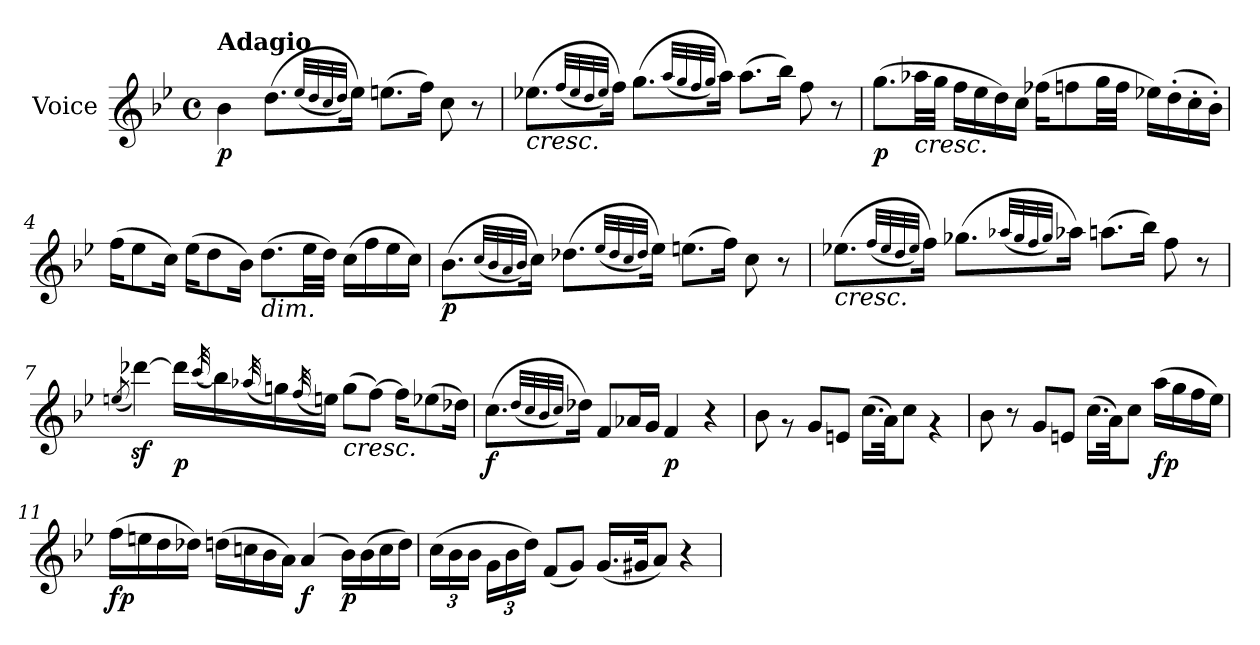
**kern	**dynam
*part1	*part1
*staff1	*staff1
*I"Voice	*
*I'V	*
*clefG2	*
*k[b-e-]	*
*M4/4	*
*met(c)	*
*MM36	*
=1	=1
!LO:TX:a:B:t=Adagio	!
!	!LO:DY:b
4b-\	p
(>8.dd\L	.
(<32qee-/LLL	.
32qdd/	.
32qcc/	.
32qdd/JJJ)	.
16ee-\Jk)	.
(>8.een\L	.
16ff\Jk)	.
8cc\	.
8r	.
=2	=2
!LO:TX:b:i:t=cresc.	!
(>8.ee-X\L	.
(<32qff/LLL	.
32qee-/	.
32qdd/	.
32qee-/JJJ)	.
16ff\Jk)	.
(>8.gg\L	.
(<32qaa/LLL	.
32qgg/	.
32qff/	.
32qgg/JJJ)	.
16aa\Jk)	.
(>8.aa\L	.
16bb-\Jk)	.
8ff\	.
8r	.
!!LO:LB:g=z
=3	=3
!	!LO:DY:b
(>8.gg\L	p
!LO:TX:b:i:t=cresc.	!
32aa-X\LL	.
32gg\JJJ	.
16ff\LL	.
16ee-\	.
16dd\)	.
16cc\JJ	.
(>16ff-Xi\KL	.
8ff\	.
32gg\LL	.
32ff\JJJ	.
16ee-X\LL)	.
(>16dd'\	.
16cc'\	.
16b-'\JJ)	.
!!LO:LB:g=z
=4	=4
(>16ff\KL	.
8ee-\	.
16cc\Jk)	.
(>16ee-\KL	.
8dd\	.
16b-\Jk)	.
!LO:TX:b:i:t=dim.	!
(>8.dd\L	.
32ee-\LL	.
32dd\JJJ)	.
(>16cc\LL	.
16ff\	.
16ee-\	.
16cc\JJ)	.
=5	=5
!	!LO:DY:b
(>8.b-\L	p
(<32qcc/LLL	.
32qb-/	.
32qa/	.
32qb-/JJJ)	.
16cc\Jk)	.
(>8.dd-X\L	.
(<32qee-/LLL	.
32qdd-/	.
32qcc/	.
32qdd-/JJJ)	.
16ee-\Jk)	.
(>8.een\L	.
16ff\Jk)	.
8cc\	.
8r	.
!!LO:LB:g=z
=6	=6
!LO:TX:b:i:t=cresc.	!
(>8.ee-X\L	.
(<32qff/LLL	.
32qee-/	.
32qdd/	.
32qee-/JJJ)	.
16ff\Jk)	.
(>8.gg-X\L	.
(<32qaa-X/LLL	.
32qgg-/	.
32qff/	.
32qgg-/JJJ)	.
16aa-X\Jk)	.
(>8.aan\L	.
16bb-\Jk)	.
8ff\	.
8r	.
!!LO:LB:g=z
=7	=7
(<8qeen/	.
[4ddd-Xz<\)	.
!	!LO:DY:b
16ddd-\LL]	p
(<32qccc/	.
16bb-\)	.
(<32qaa-X/	.
16ggn\)	.
(<32qff/	.
16een\JJ)	.
!LO:TX:b:i:t=cresc.	!
(>8gg\L	.
[8ff\J)	.
16ff\KL]	.
(>8ee-X\	.
16dd-X\Jk)	.
=8	=8
!	!LO:DY:b
(>8.cc\L	f
(<32qdd/LLL	.
32qcc/	.
32qb-/	.
32qcc/JJJ)	.
16dd-X\Jk)	.
8f/L	.
16a-X/L	.
16g/JJ	.
!	!LO:DY:b
4f/	p
4r	.
!!LO:LB:g=z
=9	=9
8b-\	.
8rg	.
8g/L	.
8en/J	.
(>16.cc\LL	.
32a\JK)	.
8cc\J	.
4rg	.
=10	=10
8b-\	.
8r	.
8g/L	.
8en/J	.
(>16.cc\LL	.
32a\JK)	.
8cc\J	.
!	!LO:DY:b
(>16aa\LL	fp
16gg\	.
16ff\	.
16ee-\JJ)	.
=11	=11
!	!LO:DY:b
(>16ff\LL	fp
16een\	.
16dd\	.
16dd-Xi\JJ)	.
(>16dd\LL	.
16ccn\	.
16b-\	.
16a\JJ)	.
!	!LO:DY:b
(>4a/	f
!	!LO:DY:b
16b-\LL)	p
(>16b-\	.
16cc\	.
16dd\JJ)	.
!!LO:LB:g=z
=12	=12
*Xbrackettup	*
(>24cc\LL	.
24b-\	.
24b-\JJ	.
24g\LL	.
24b-\	.
24dd\JJ)	.
(<8f/L	.
8g/J)	.
(<16.g/LL	.
32g#X/JK	.
8a/J)	.
4r	.
=	=
*-	*-
